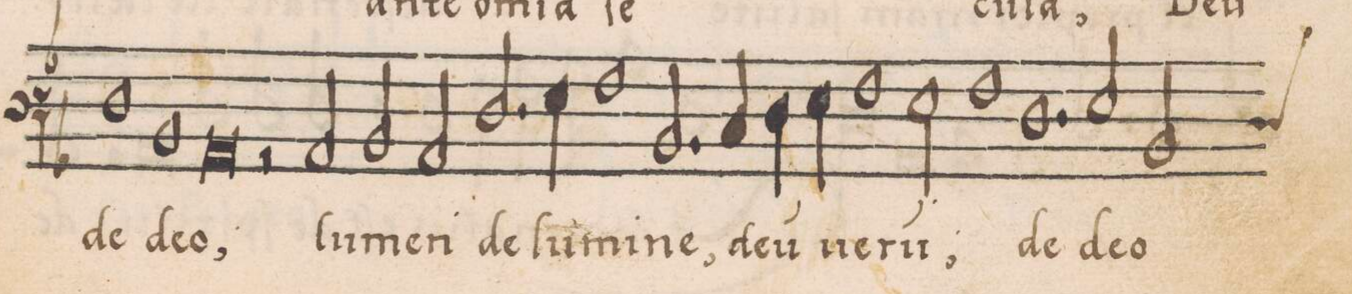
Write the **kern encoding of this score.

**kern	**text
*I"BASSVS	*
*clefF3	*
*k[b-]	*
*met(C|)	*
*M2/1	*
1F	de
=55-	=55-
1D	de-
0C	-o,
=56-	=56-
2r	.
2C/	lu-
=57-	=57-
2D/	-men
2C/	de
2.F/	lu-
4G\	-mi-
=58-	=58-
1A	-ne,
2.D/	de-
4E/	.
=59-	=59-
4F\	-u(m)
4G\	.
1A	ue-
2G\	-ru(m);
=60-	=60-
1A	.
1.F	de
=61-	=61-
2G/	de-
*custos:f	*
2D/	-o
*-	*-
